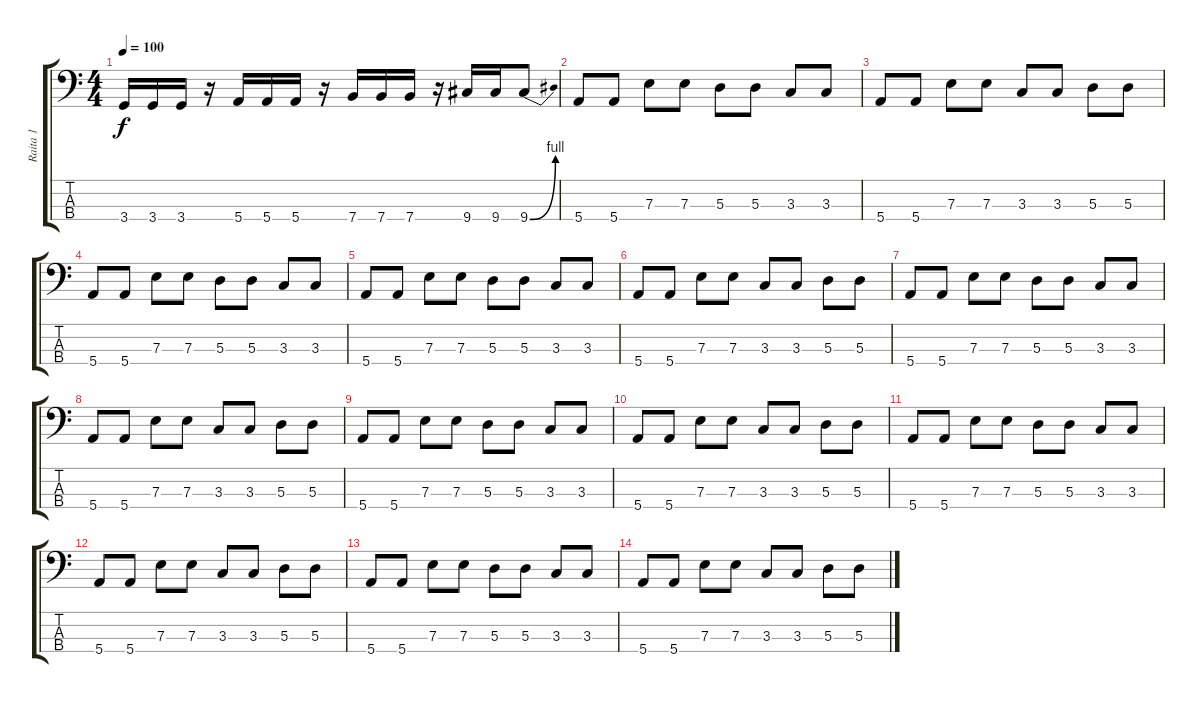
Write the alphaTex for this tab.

\track ("Raita 1" "Raita 1") {instrument electricbasspick}
\staff {score tabs}
\tuning (G2 D2 A1 E1) {hide}
\ts (4 4)
\tempo 100
\clef f4
\ks c
3.4.16{dy f} 3.4.16 3.4.16 r.16 5.4.16 5.4.16 5.4.16 r.16 7.4.16 7.4.16 7.4.16 r.16 9.4.16 9.4.16 9.4{be (bend 0 0 60 4)}.8 |
5.4.8 5.4.8 7.3.8 7.3.8 5.3.8 5.3.8 3.3.8 3.3.8 |
5.4.8 5.4.8 7.3.8 7.3.8 3.3.8 3.3.8 5.3.8 5.3.8 |
5.4.8 5.4.8 7.3.8 7.3.8 5.3.8 5.3.8 3.3.8 3.3.8 |
5.4.8 5.4.8 7.3.8 7.3.8 5.3.8 5.3.8 3.3.8 3.3.8 |
5.4.8 5.4.8 7.3.8 7.3.8 3.3.8 3.3.8 5.3.8 5.3.8 |
5.4.8 5.4.8 7.3.8 7.3.8 5.3.8 5.3.8 3.3.8 3.3.8 |
5.4.8 5.4.8 7.3.8 7.3.8 3.3.8 3.3.8 5.3.8 5.3.8 |
5.4.8 5.4.8 7.3.8 7.3.8 5.3.8 5.3.8 3.3.8 3.3.8 |
5.4.8 5.4.8 7.3.8 7.3.8 3.3.8 3.3.8 5.3.8 5.3.8 |
5.4.8 5.4.8 7.3.8 7.3.8 5.3.8 5.3.8 3.3.8 3.3.8 |
5.4.8 5.4.8 7.3.8 7.3.8 3.3.8 3.3.8 5.3.8 5.3.8 |
5.4.8 5.4.8 7.3.8 7.3.8 5.3.8 5.3.8 3.3.8 3.3.8 |
5.4.8 5.4.8 7.3.8 7.3.8 3.3.8 3.3.8 5.3.8 5.3.8
